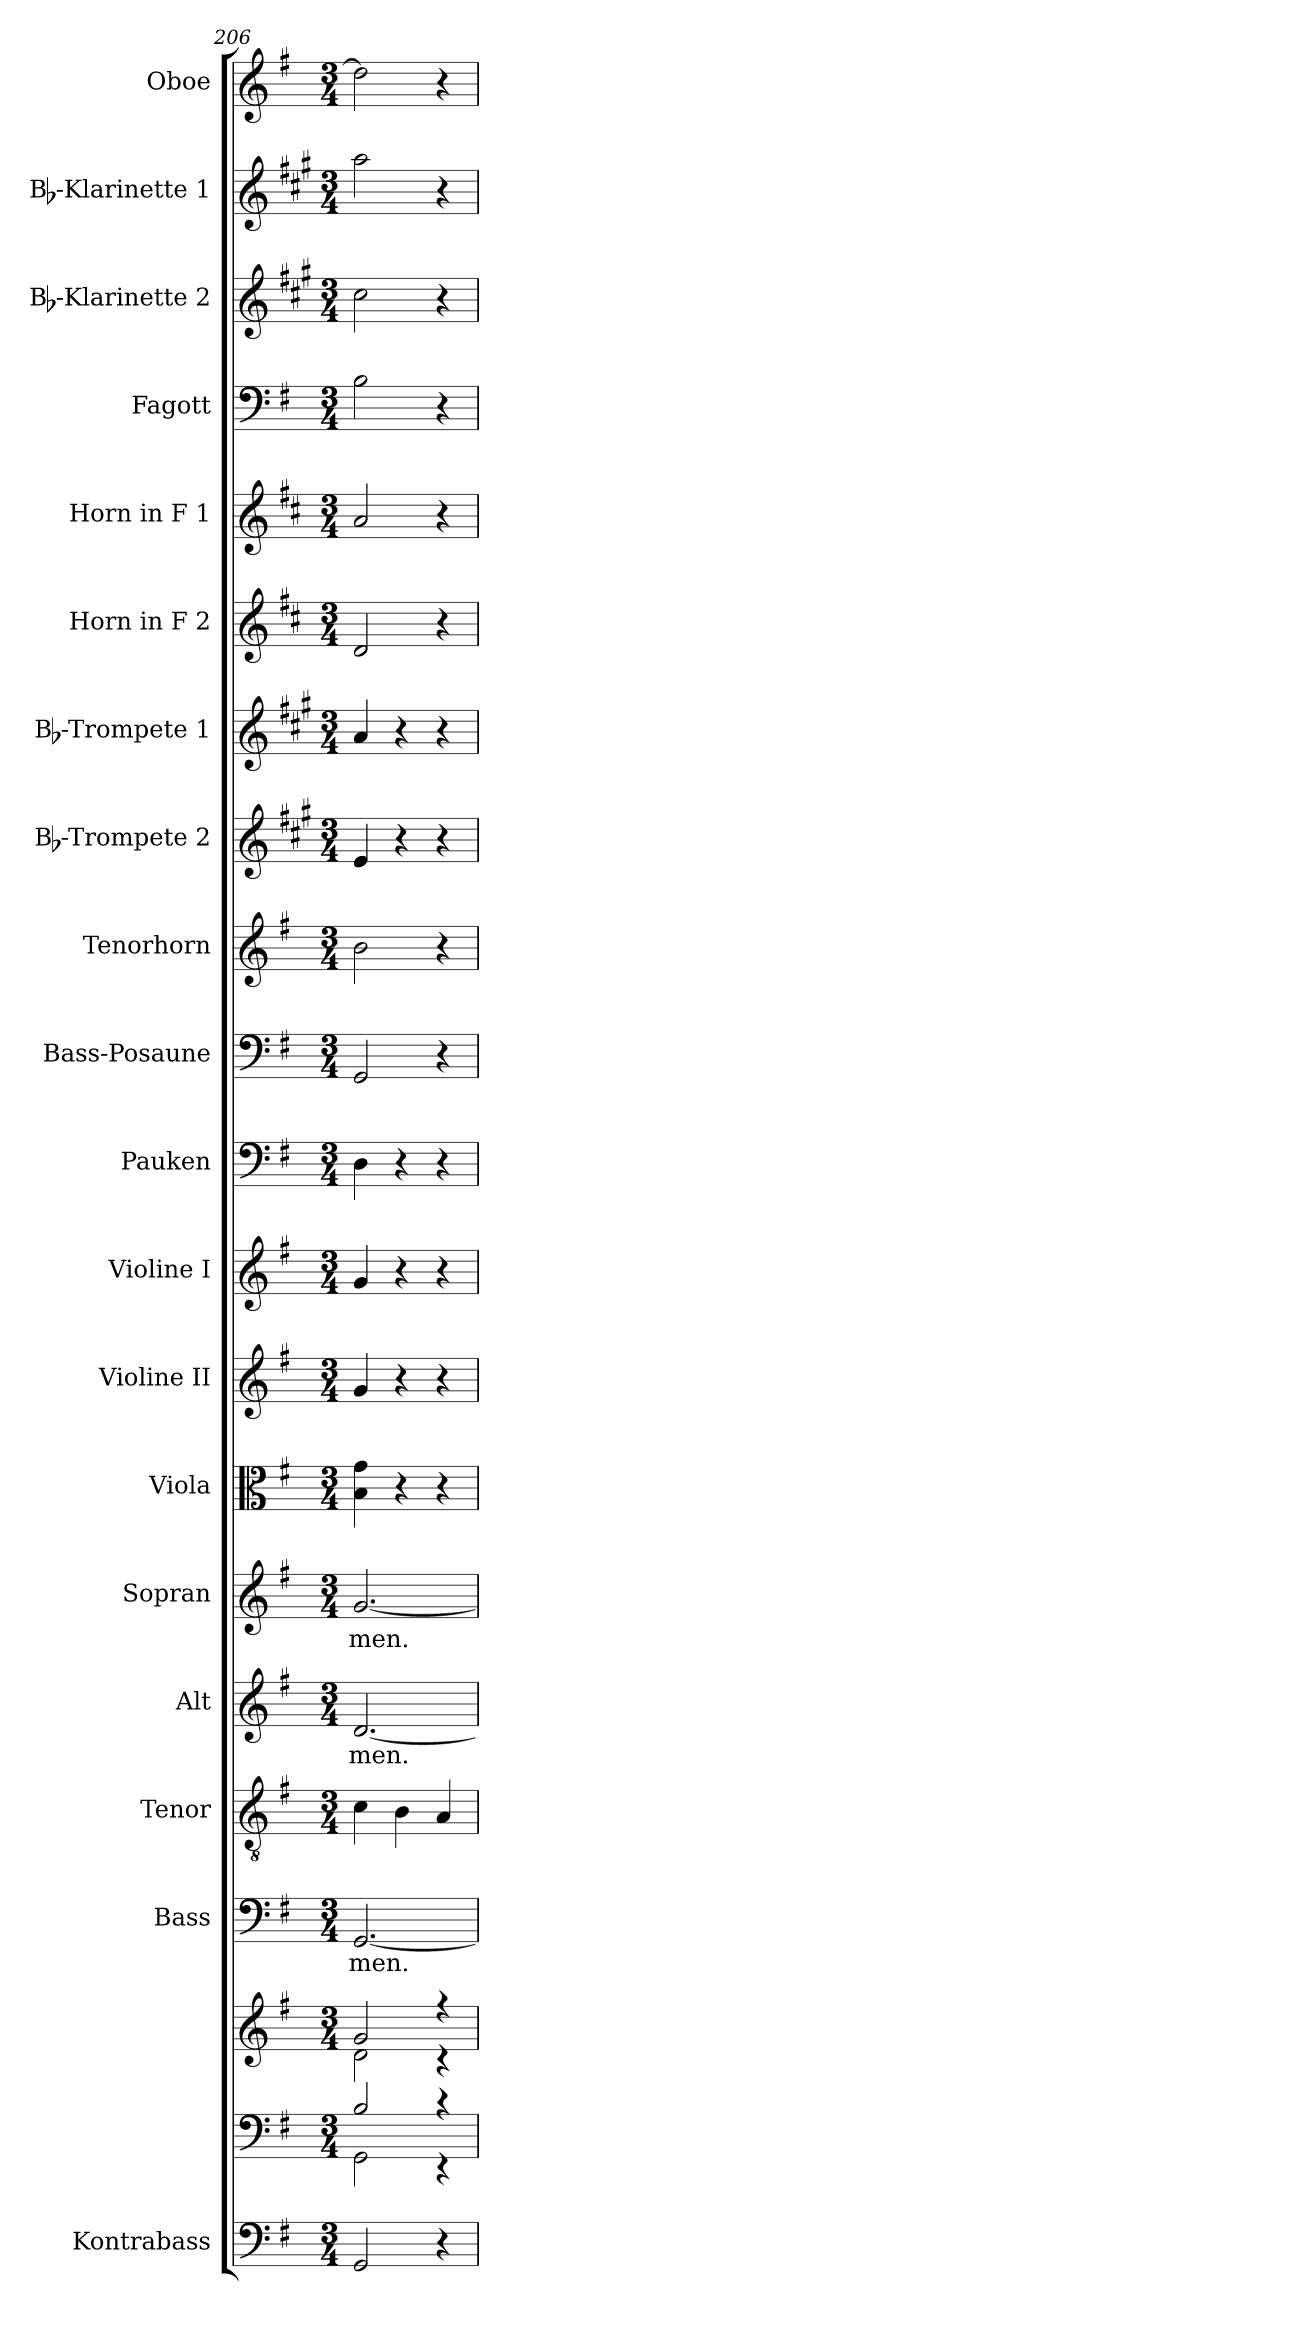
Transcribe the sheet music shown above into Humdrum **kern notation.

**kern	**kern	**kern	**kern	**text	**kern	**kern	**text	**kern	**text	**kern	**kern	**kern	**kern	**kern	**kern	**kern	**kern	**kern	**kern	**kern	**kern	**kern	**kern
*part20	*part19	*part19	*part18	*part18	*part17	*part16	*part16	*part15	*part15	*part14	*part13	*part12	*part11	*part10	*part9	*part8	*part7	*part6	*part5	*part4	*part3	*part2	*part1
*staff21	*staff20	*staff19	*staff18	*staff18	*staff17	*staff16	*staff16	*staff15	*staff15	*staff14	*staff13	*staff12	*staff11	*staff10	*staff9	*staff8	*staff7	*staff6	*staff5	*staff4	*staff3	*staff2	*staff1
*I"Kontrabass	*	*	*I"Bass	*	*I"Tenor	*I"Alt	*	*I"Sopran	*	*I"Viola	*I"Violine II	*I"Violine I	*I"Pauken	*I"Bass-Posaune	*I"Tenorhorn	*I"Bb-Trompete 2	*I"Bb-Trompete 1	*I"Horn in F 2	*I"Horn in F 1	*I"Fagott	*I"Bb-Klarinette 2	*I"Bb-Klarinette 1	*I"Oboe
*I'Kb.	*	*	*I'B.	*	*I'T.	*I'A.	*	*I'S.	*	*I'Vla.	*I'Vl. II	*I'Vl. I	*I'Pk.	*I'B. Pos.	*I'T. Hrn.	*I'Bb Trp. 2	*I'Bb Trp. 1	*	*	*I'Fg.	*I'Bb Kl. 2	*I'Bb Kl. 1	*I'Ob.
*clefF4	*clefF4	*clefG2	*clefF4	*	*clefGv2	*clefG2	*	*clefG2	*	*clefC3	*clefG2	*clefG2	*clefF4	*clefF4	*clefG2	*clefG2	*clefG2	*clefG2	*clefG2	*clefF4	*clefG2	*clefG2	*clefG2
*ITrd7c12	*	*	*	*	*	*	*	*	*	*	*	*	*	*	*ITrd8c14	*ITrd1c2	*ITrd1c2	*ITrd4c7	*ITrd4c7	*	*ITrd1c2	*ITrd1c2	*
*k[f#]	*k[f#]	*k[f#]	*k[f#]	*	*k[f#]	*k[f#]	*	*k[f#]	*	*k[f#]	*k[f#]	*k[f#]	*k[f#]	*k[f#]	*k[f#]	*k[f#]	*k[f#]	*k[f#]	*k[f#]	*k[f#]	*k[f#]	*k[f#]	*k[f#]
*G:	*G:	*G:	*G:	*	*G:	*G:	*	*G:	*	*G:	*G:	*G:	*G:	*G:	*G:	*G:	*G:	*G:	*G:	*G:	*G:	*G:	*G:
*M3/4	*M3/4	*M3/4	*M3/4	*	*M3/4	*M3/4	*	*M3/4	*	*M3/4	*M3/4	*M3/4	*M3/4	*M3/4	*M3/4	*M3/4	*M3/4	*M3/4	*M3/4	*M3/4	*M3/4	*M3/4	*M3/4
=206	=206	=206	=206	=206	=206	=206	=206	=206	=206	=206	=206	=206	=206	=206	=206	=206	=206	=206	=206	=206	=206	=206	=206
*	*^	*^	*	*	*	*	*	*	*	*	*	*	*	*	*	*	*	*	*	*	*	*	*
!	!	!	!	!	!	!LO:LY:b	!	!	!LO:LY:b	!	!LO:LY:b	!	!	!	!	!	!	!	!	!	!	!	!	!	!
2GGG/	2B/	2GG\	2g/	2d\	[2.GG/	-men.	4c\	[2.d/	-men.	[2.g/	-men.	4B\ 4g\	4g/	4g/	4D\	2GG/	2B\	4d/	4g/	2G/	2d/	2B\	2b\	2gg\	2dd\]
.	.	.	.	.	.	.	4B\	.	.	.	.	4r	4r	4r	4r	.	.	4r	4r	.	.	.	.	.	.
4r	4r	4r	4r	4r	.	.	4A/	.	.	.	.	4r	4r	4r	4r	4r	4r	4r	4r	4r	4r	4r	4r	4r	4r
*	*v	*v	*	*	*	*	*	*	*	*	*	*	*	*	*	*	*	*	*	*	*	*	*	*	*
*	*	*v	*v	*	*	*	*	*	*	*	*	*	*	*	*	*	*	*	*	*	*	*	*	*
=	=	=	=	=	=	=	=	=	=	=	=	=	=	=	=	=	=	=	=	=	=	=	=
*-	*-	*-	*-	*-	*-	*-	*-	*-	*-	*-	*-	*-	*-	*-	*-	*-	*-	*-	*-	*-	*-	*-	*-
